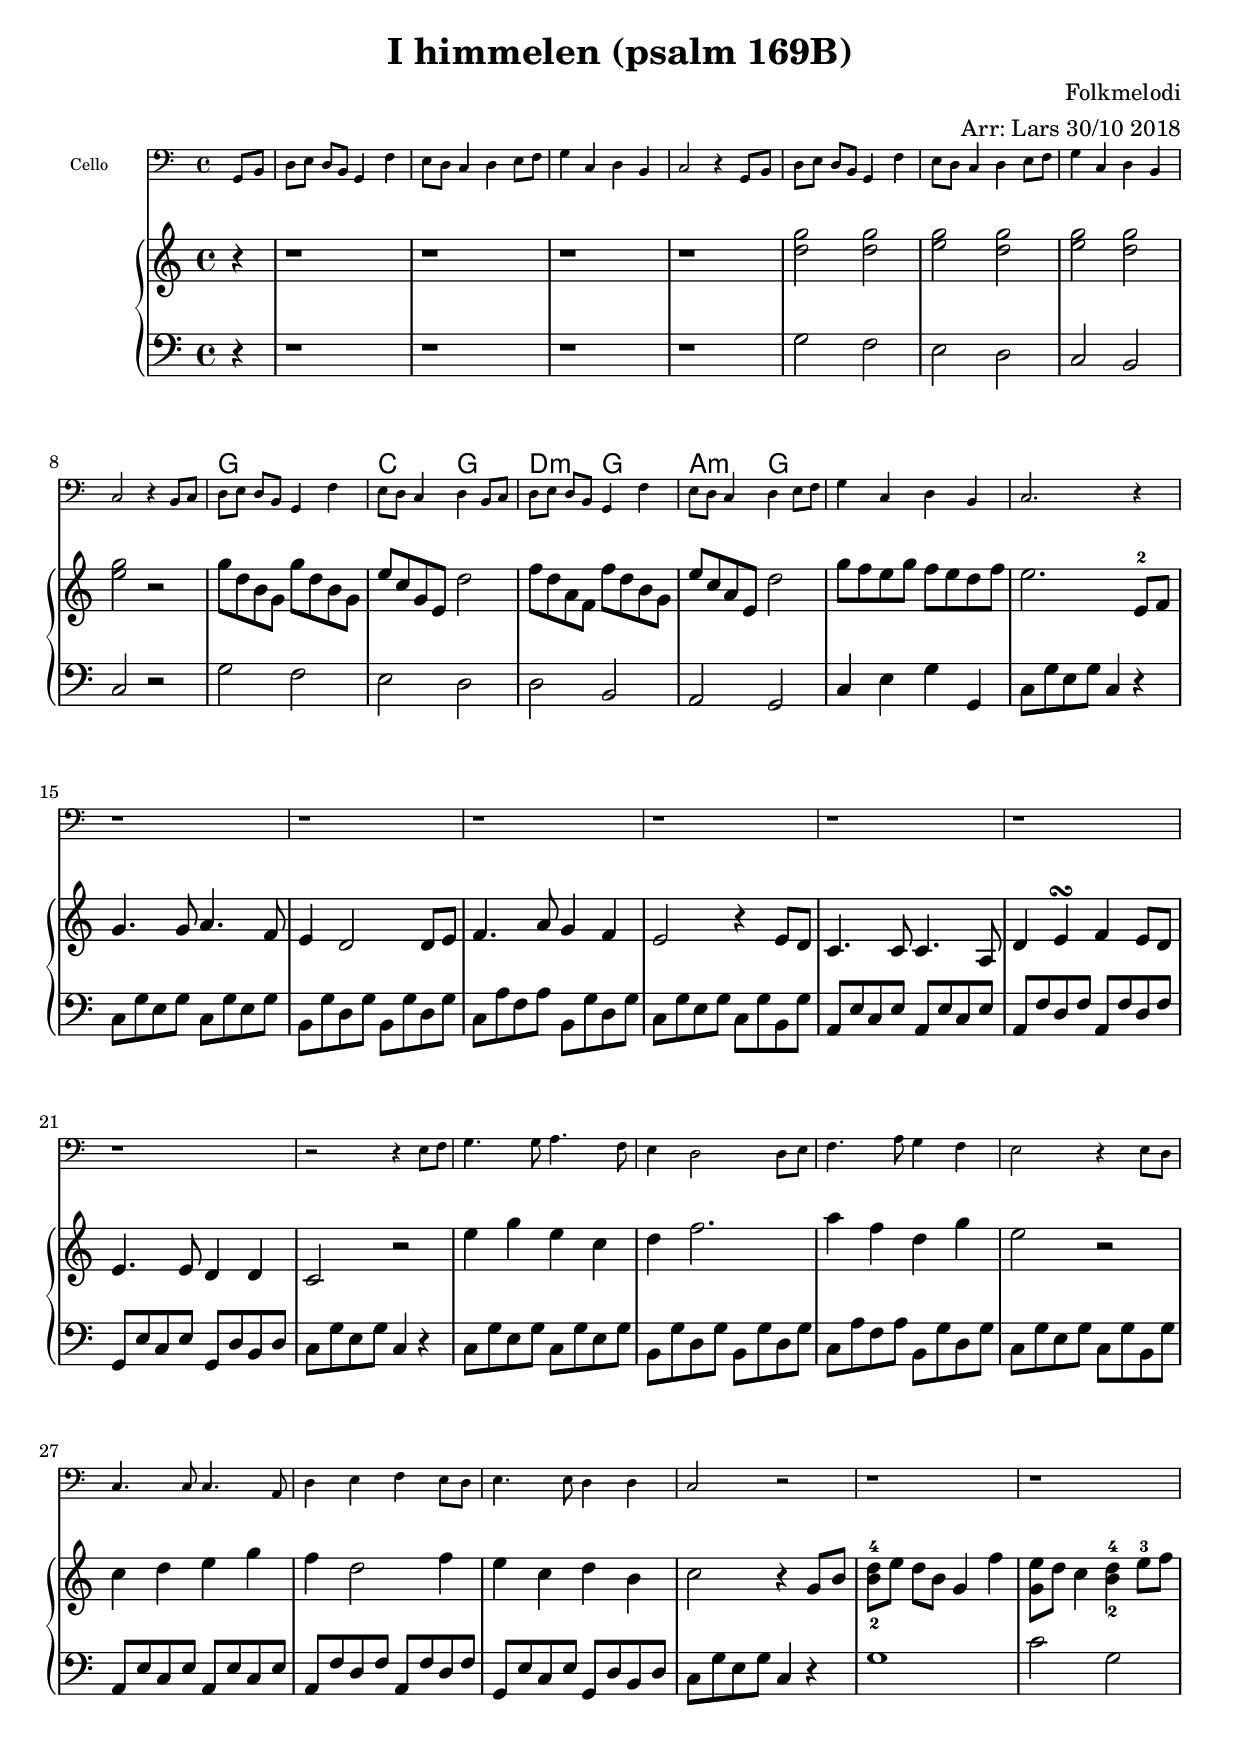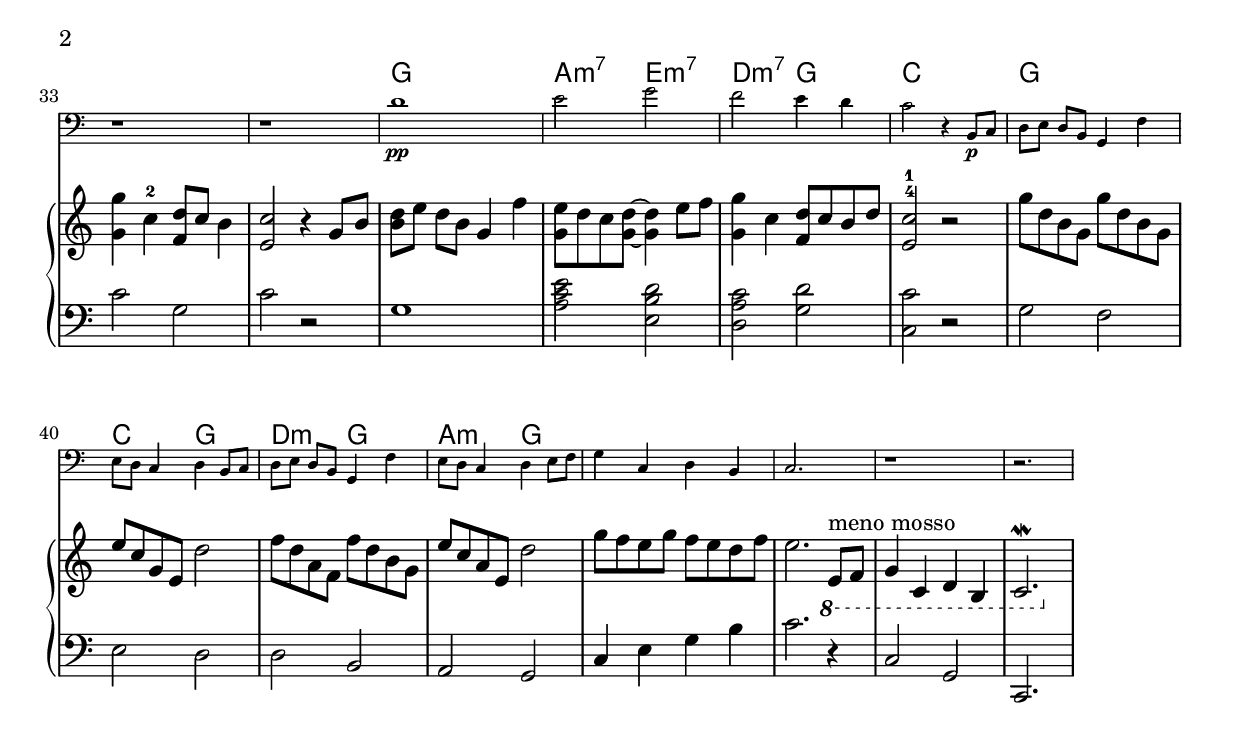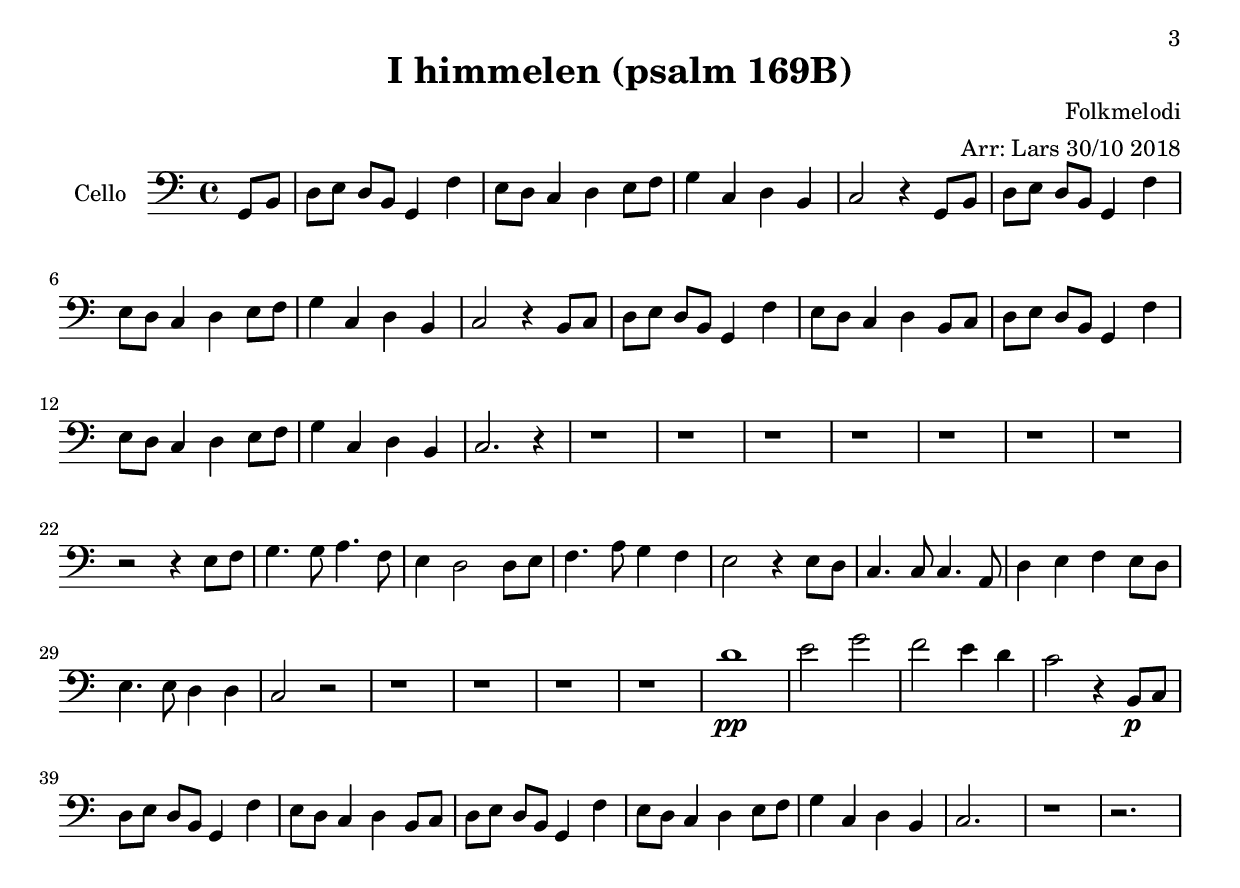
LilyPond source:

\version "2.19.54"

\version "2.19.54"


% -------------------- Piano

% ---------- Piano, right hand

PianoRight =
{
  \key c \major
  % Vers 1.
  \partial 4 r4
  % Takt 1 - 4.
  r1 r r r
  % Takt 5 - 8.
  | <d'' g''>2 <d'' g''>
  | <e'' g''> <d'' g''>
  | <e'' g''> <d'' g''>
  | <e'' g''> r
  % Takt 9 - 12.
  | g''8 d'' b' g'
    g'' d'' b' g'
  | e'' c'' g' e'
    d''2
  | f''8 d'' a' f'
    f'' d'' b' g'
  | e'' c'' a' e'
    d''2
  % Takt 13 - 14.
  | g''8 f'' e'' g''
    f'' e'' d'' f''
  | e''2. e'8-2 f'
  % Mellanspel.
  % Takt 15 - 18.
  | g'4. g'8 a'4. f'8
  | e'4 d'2 d'8 e'8
  | f'4. a'8 g'4 f'
  | e'2 r4 e'8 d'8
  % Takt 19 - 22.
  | c'4. c'8 c'4. a8
  | d'4 e'\turn f' e'8 d'
  | e'4. e'8 d'4 d'
  | c'2 r
  % Takt 23 - 26.
  | e''4 g'' e'' c''
  | d'' f''2.
  | a''4 f'' d'' g''
  | e''2 r2
  % Takt 27 - 30.
  | c''4 d'' e'' g''
  | f'' d''2 f''4
  | e'' c'' d'' b'
  | c''2 r4 g'8 b'
  % Vers 2.
  % Takt 31 - 34.
  | <b'-2 d''-4>8 [e''] d''8 b' g'4 f''
  | <g' e''>8 d'' c''4 <b'-2 d''-4> e''8-3 f''
  | <g' g''>4 c''-2 <f' d''>8 c'' b'4
  | <e' c''>2 r4 g'8 b'
  % Takt 35 - 38.
  | <b' d''>8 [e''] d''8 b' g'4 f''
  | <g' e''>8 d'' c'' <g' d''>8 ~ <g' d''>4 e''8 f''
  | <g' g''>4 c'' <f' d''>8 c'' b' d''
  | <e'^4 c''^1>2 r2
  % Takt 45 - 48.
  | g''8 d'' b' g'
    g'' d'' b' g'
  | e'' c'' g' e'
    d''2
  | f''8 d'' a' f'
    f'' d'' b' g'
  | e'' c'' a' e'
    d''2
  % Takt 49 - 50.
  | g''8 f'' e'' g''
    f'' e'' d'' f''
  | e''2.
  % Coda.
  \ottava #-1
  e8^"meno mosso" f
  | g4 c d b,
  | c2. \mordent s4
  \ottava #0
}

% ---------- Piano, left hand

PianoLeft =
{
  \clef bass
  \key c \major
  % Vers 1.
  \partial 4 r4
  % Takt 1 - 4.
  r1 r r r
  % Takt 5 - 8.
  | g2 f
  | e d
  | c b,
  | c r
  % Takt 9 - 12.
  | g f
  | e d2
  | d2 b,
  | a, g,2
  % Takt 13 - 14.
  | c4 e g g,
  | c8 g e g c4 r
  % Mellanspel.
  % Takt 15 - 18.
  | c8 g e g
    c g e g
  | b, g d g
    b, g d g
  | c a f a
    b, g d g
  | c g e g
    c g b, g
  % Takt 19 - 22.
  | a, e c e
    a, e c e
  | a, f d f
    a, f d f
  | g, e c e
    g, d b, d
  | c g e g
    c4 r
  % Takt 23 - 26.
  | c8 g e g
    c g e g
  | b, g d g
    b, g d g
  | c a f a
    b, g d g
  | c g e g
    c g b, g
  % Takt 27 - 30.
  | a, e c e
    a, e c e
  | a, f d f
    a, f d f
  | g, e c e
    g, d b, d
  | c8 g e g c4 r
  % Vers 2.
  % Takt 31 - 34.
  | g1
  | c'2 g
  | c' g
  | c' r
  % Takt 35 - 38.
  | g1
  | <a c' e'>2 <e b d'>
  | <d a c'> <g d'>
  | <c c'> r
  % Takt 45 - 48.
  | g2 f
  | e d
  | d2 b,
  | a, g,2
  % Takt 49 - 50.
  | c4 e g b
  | c'2. r4
  % Coda.
  | c2 g,
  | c,2. s4
}

% -------------------- Cello

Cello =
{
  \set Staff.instrumentName = #"Cello"
  \set Score.markFormatter = #format-mark-box-letters
  \clef bass
  \key c \major
  % Vers 1.
  \partial 4 g,8 b,
  % Takt 1 - 4.
  | d [e] d b, g,4 f
  | e8 d c4 d e8 f
  | g4 c d b,
  | c2 r4 g,8 b,
  % Takt 5 - 8.
  | d [e] d b, g,4 f
  | e8 d c4 d e8 f
  | g4 c d b,
  | c2 r4 b,8 c
  % Takt 9 - 12.
  | d [e] d b, g,4 f
  | e8 d c4 d b,8 c
  | d [e] d b, g,4 f
  | e8 d c4 d e8 f
  % Takt 13 - 14.
  | g4 c d b,
  | c2. r4
  % Mellanspel.
  % Takt 15 - 22.
  | r1 r r r r r r
  | r2 r4 e8 f
  % Takt 23 - 26.
  | g4. g8 a4. f8
  | e4 d2 d8 e8
  | f4. a8 g4 f
  | e2 r4 e8 d8
  % Takt 27 - 30.
  | c4. c8 c4. a,8
  | d4 e f e8 d
  | e4. e8 d4 d
  | c2 r
  % Vers 2.
  % Takt 31 - 34.
  | r1 r r r
  % Takt 35 - 38.
  | d'1 \pp
  | e'2 g'
  | f' e'4 d'
  | c'2 r4 b,8 \p c
  % Takt ??
  | d [e] d b, g,4 f
  | e8 d c4 d b,8 c
  | d [e] d b, g,4 f
  | e8 d c4 d e8 f
  % Takt 49 - 50.
  | g4 c d b,
  | c2. s4
  % Coda.
  | r1
  | r2. s4
}


ackord = \chordmode
{
  \set chordChanges = ##f
  s4
  s1*8
  g1
  c2 g
  d:m g
  a:m g
  s1*22
  g1
  a2:m7 e:m7
  d:m7 g
  c1
  g1
  c2 g
  d:m g
  a:m g
  s1*6
}



%\score
%{
%  <<
%    \chords { \ackord }
%    \new Staff \cello
%    \new PianoStaff
%    <<
%      \new Staff \pianoRightHand
%      \new Staff \pianoLeftHand
%    >>
%  >>


%\midi {
%  \context {
%    \Score
%    tempoWholesPerMinute = #(ly:make-moment 90 4)
%  }
%}


%\layout {}
%}


\header
{
  title = "I himmelen (psalm 169B)"
  arranger = "Arr: Lars 30/10 2018"
  composer = "Folkmelodi"
}

celloStaff =
{
  \new Staff
  {
    \set Staff.midiInstrument = #"cello"
    \Cello
  }
}

celloStaffSmall =
{
  \new Staff \with {
    \magnifyStaff #5/7
  }
  {
    \set Staff.midiInstrument = #"cello"
    \Cello
  }
}

pianoStaff =
{
  \new PianoStaff
  <<
    \new Staff
    {
      \PianoRight
    }
    \new Staff
    {
      \PianoLeft
    }
  >>
}

fullScore =
{
<<
  \chords { \ackord }
  \celloStaffSmall
  \pianoStaff
>>
}

% For MIDI.
fullScoreNoChords =
{
<<
  \celloStaff
  \pianoStaff
>>
}


% -------------------------- Scores.

% Main score.
\bookpart {
\score {
  \fullScore
  \layout {}
}
}


% Cello only.
\bookpart {
\score {
  <<
    \compressFullBarRests
    \celloStaff
  >>
  \layout {}
}
}

% MIDI.
\score {
  \unfoldRepeats { \fullScoreNoChords }
  \midi {
    \context {
      \Score
    tempoWholesPerMinute = #(ly:make-moment 60 4)
    }
  }
}
